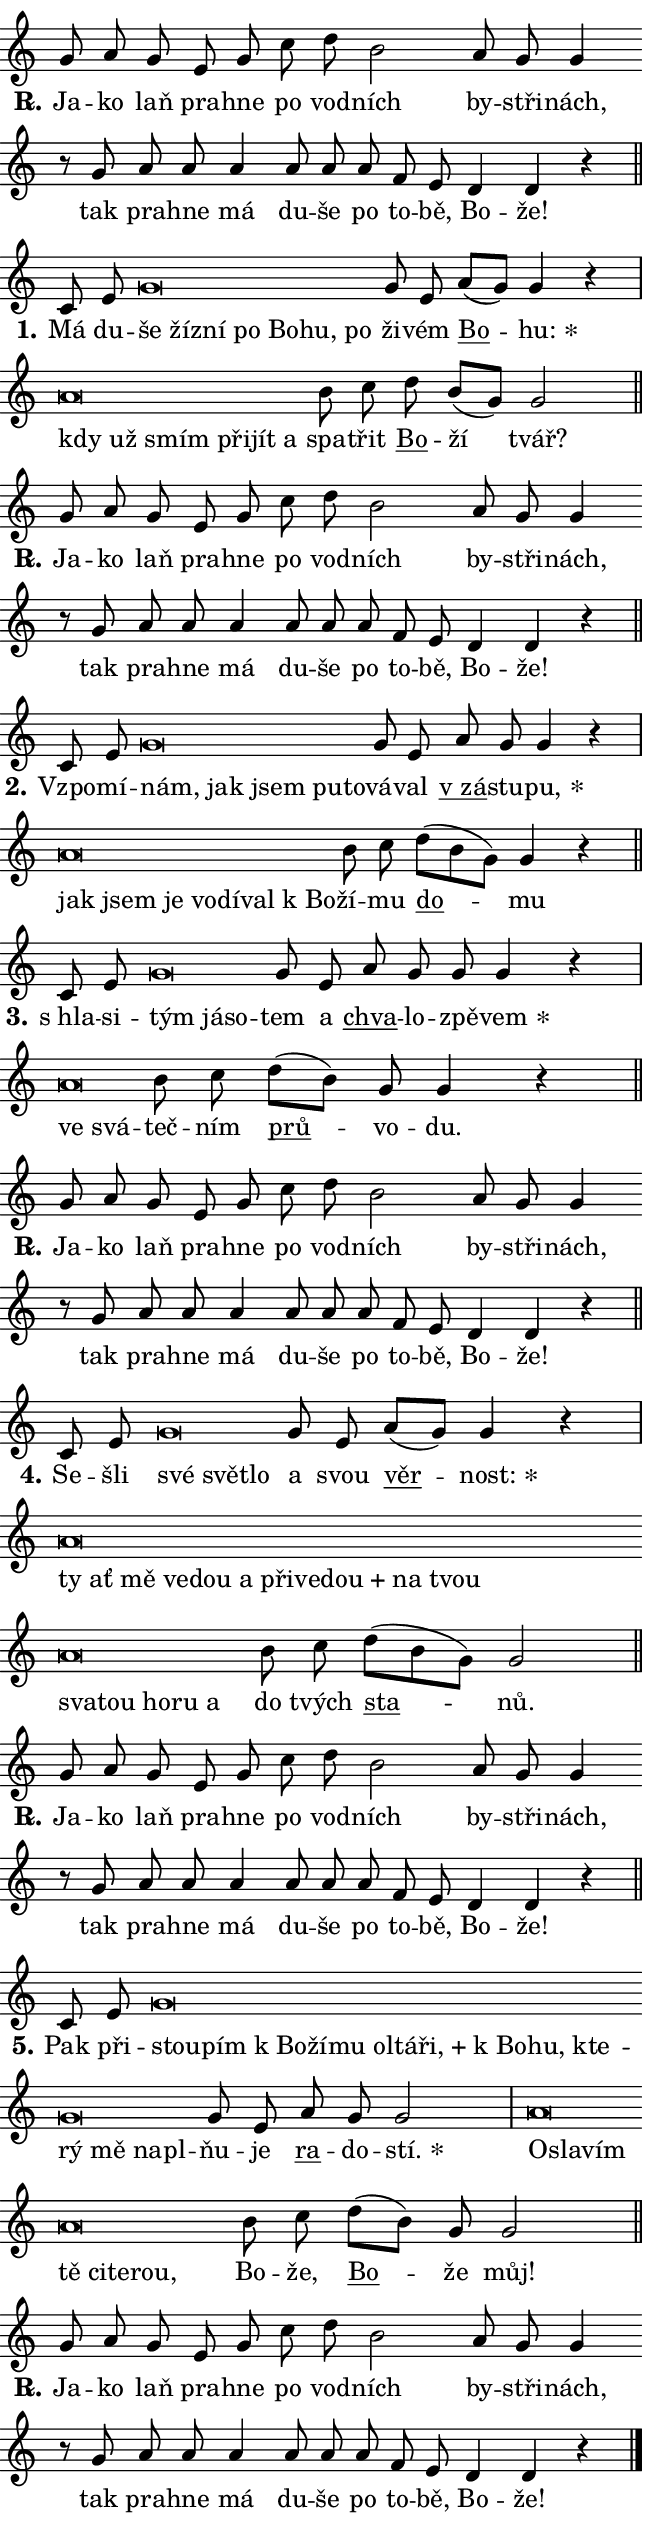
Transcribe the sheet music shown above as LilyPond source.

\version "2.24.0"
\header { tagline = "" }
\paper {
  indent = 0\cm
  top-margin = 0\cm
  right-margin = 0.13\cm % to fit lyric hyphens
  bottom-margin = 0\cm
  left-margin = 0\cm
  paper-width = 11\cm
  page-breaking = #ly:one-page-breaking
  system-system-spacing.basic-distance = #11
  score-system-spacing.basic-distance = #11
  ragged-last = ##f
}


%% Author: Thomas Morley
%% https://lists.gnu.org/archive/html/lilypond-user/2020-05/msg00002.html
#(define (line-position grob)
"Returns position of @var[grob} in current system:
   @code{'start}, if at first time-step
   @code{'end}, if at last time-step
   @code{'middle} otherwise
"
  (let* ((col (ly:item-get-column grob))
         (ln (ly:grob-object col 'left-neighbor))
         (rn (ly:grob-object col 'right-neighbor))
         (col-to-check-left (if (ly:grob? ln) ln col))
         (col-to-check-right (if (ly:grob? rn) rn col))
         (break-dir-left
           (and
             (ly:grob-property col-to-check-left 'non-musical #f)
             (ly:item-break-dir col-to-check-left)))
         (break-dir-right
           (and
             (ly:grob-property col-to-check-right 'non-musical #f)
             (ly:item-break-dir col-to-check-right))))
        (cond ((eqv? 1 break-dir-left) 'start)
              ((eqv? -1 break-dir-right) 'end)
              (else 'middle))))

#(define (tranparent-at-line-position vctor)
  (lambda (grob)
  "Relying on @code{line-position} select the relevant enry from @var{vctor}.
Used to determine transparency,"
    (case (line-position grob)
      ((end) (not (vector-ref vctor 0)))
      ((middle) (not (vector-ref vctor 1)))
      ((start) (not (vector-ref vctor 2))))))

noteHeadBreakVisibility =
#(define-music-function (break-visibility)(vector?)
"Makes @code{NoteHead}s transparent relying on @var{break-visibility}"
#{
  \override NoteHead.transparent =
    #(tranparent-at-line-position break-visibility)
#})

#(define delete-ledgers-for-transparent-note-heads
  (lambda (grob)
    "Reads whether a @code{NoteHead} is transparent.
If so this @code{NoteHead} is removed from @code{'note-heads} from
@var{grob}, which is supposed to be @code{LedgerLineSpanner}.
As a result ledgers are not printed for this @code{NoteHead}"
    (let* ((nhds-array (ly:grob-object grob 'note-heads))
           (nhds-list
             (if (ly:grob-array? nhds-array)
                 (ly:grob-array->list nhds-array)
                 '()))
           ;; Relies on the transparent-property being done before
           ;; Staff.LedgerLineSpanner.after-line-breaking is executed.
           ;; This is fragile ...
           (to-keep
             (remove
               (lambda (nhd)
                 (ly:grob-property nhd 'transparent #f))
               nhds-list)))
      ;; TODO find a better method to iterate over grob-arrays, similiar
      ;; to filter/remove etc for lists
      ;; For now rebuilt from scratch
      (set! (ly:grob-object grob 'note-heads)  '())
      (for-each
        (lambda (nhd)
          (ly:pointer-group-interface::add-grob grob 'note-heads nhd))
        to-keep))))

squashNotes = {
  \override NoteHead.X-extent = #'(-0.2 . 0.2)
  \override NoteHead.Y-extent = #'(-0.75 . 0)
  \override NoteHead.stencil =
    #(lambda (grob)
       (let ((pos (ly:grob-property grob 'staff-position)))
         (begin
           (if (< pos -7) (display "ERROR: Lower brevis then expected\n") (display ""))
           (if (<= pos -6) ly:text-interface::print ly:note-head::print))))
}
unSquashNotes = {
  \revert NoteHead.X-extent
  \revert NoteHead.Y-extent
  \revert NoteHead.stencil
}

hideNotes = \noteHeadBreakVisibility #begin-of-line-visible
unHideNotes = \noteHeadBreakVisibility #all-visible

% work-around for resetting accidentals
% https://lilypond.org/doc/v2.23/Documentation/notation/displaying-rhythms#unmetered-music
cadenzaMeasure = {
  \cadenzaOff
  \partial 1024 s1024
  \cadenzaOn
}

#(define-markup-command (accent layout props text) (markup?)
  "Underline accented syllable"
  (interpret-markup layout props
    #{\markup \override #'(offset . 4.3) \underline { #text }#}))

responsum = \markup \concat {
  "R" \hspace #-1.05 \path #0.1 #'((moveto 0 0.07) (lineto 0.9 0.8)) \hspace #0.05 "."
}

spaceSize = #0.6828661417322834 % exact space size for TeX Gyre Schola

\layout {
  \context {
    \Staff
    \remove "Time_signature_engraver"
    \override LedgerLineSpanner.after-line-breaking = #delete-ledgers-for-transparent-note-heads
  }
  \context {
    \Lyrics {
      \override LyricSpace.minimum-distance = \spaceSize
      \override LyricText.font-name = #"TeX Gyre Schola"
      \override LyricText.font-size = 1
      \override StanzaNumber.font-name = #"TeX Gyre Schola Bold"
      \override StanzaNumber.font-size = 1
    }
  }
  \context {
    \Score 
    \override NoteHead.text =
      #(lambda (grob) 
        (let ((pos (ly:grob-property grob 'staff-position)))
          #{\markup {
            \combine
              \halign #-0.55 \raise #(if (= pos -6) 0 0.5) \override #'(thickness . 2) \draw-line #'(3.2 . 0)
              \musicglyph "noteheads.sM1"
          }#}))
  }
}

% magnetic-lyrics.ily
%
%   written by
%     Jean Abou Samra <jean@abou-samra.fr>
%     Werner Lemberg <wl@gnu.org>
%
%   adapted by
%     Jiri Hon <jiri.hon@gmail.com>
%
% Version 2022-Apr-15

% https://www.mail-archive.com/lilypond-user@gnu.org/msg149350.html

#(define (Left_hyphen_pointer_engraver context)
   "Collect syllable-hyphen-syllable occurrences in lyrics and store
them in properties.  This engraver only looks to the left.  For
example, if the lyrics input is @code{foo -- bar}, it does the
following.

@itemize @bullet
@item
Set the @code{text} property of the @code{LyricHyphen} grob between
@q{foo} and @q{bar} to @code{foo}.

@item
Set the @code{left-hyphen} property of the @code{LyricText} grob with
text @q{foo} to the @code{LyricHyphen} grob between @q{foo} and
@q{bar}.
@end itemize

Use this auxiliary engraver in combination with the
@code{lyric-@/text::@/apply-@/magnetic-@/offset!} hook."
   (let ((hyphen #f)
         (text #f))
     (make-engraver
      (acknowledgers
       ((lyric-syllable-interface engraver grob source-engraver)
        (set! text grob)))
      (end-acknowledgers
       ((lyric-hyphen-interface engraver grob source-engraver)
        ;(when (not (grob::has-interface grob 'lyric-space-interface))
          (set! hyphen grob)));)
      ((stop-translation-timestep engraver)
       (when (and text hyphen)
         (ly:grob-set-object! text 'left-hyphen hyphen))
       (set! text #f)
       (set! hyphen #f)))))

#(define (lyric-text::apply-magnetic-offset! grob)
   "If the space between two syllables is less than the value in
property @code{LyricText@/.details@/.squash-threshold}, move the right
syllable to the left so that it gets concatenated with the left
syllable.

Use this function as a hook for
@code{LyricText@/.after-@/line-@/breaking} if the
@code{Left_@/hyphen_@/pointer_@/engraver} is active."
   (let ((hyphen (ly:grob-object grob 'left-hyphen #f)))
     (when hyphen
       (let ((left-text (ly:spanner-bound hyphen LEFT)))
         (when (grob::has-interface left-text 'lyric-syllable-interface)
           (let* ((common (ly:grob-common-refpoint grob left-text X))
                  (this-x-ext (ly:grob-extent grob common X))
                  (left-x-ext
                   (begin
                     ;; Trigger magnetism for left-text.
                     (ly:grob-property left-text 'after-line-breaking)
                     (ly:grob-extent left-text common X)))
                  ;; `delta` is the gap width between two syllables.
                  (delta (- (interval-start this-x-ext)
                            (interval-end left-x-ext)))
                  (details (ly:grob-property grob 'details))
                  (threshold (assoc-get 'squash-threshold details 0.2)))
             (when (< delta threshold)
               (let* (;; We have to manipulate the input text so that
                      ;; ligatures crossing syllable boundaries are not
                      ;; disabled.  For languages based on the Latin
                      ;; script this is essentially a beautification.
                      ;; However, for non-Western scripts it can be a
                      ;; necessity.
                      (lt (ly:grob-property left-text 'text))
                      (rt (ly:grob-property grob 'text))
                      (is-space (grob::has-interface hyphen 'lyric-space-interface))
                      (space (if is-space " " ""))
                      (extra-delta (if is-space spaceSize 0))
                      ;; Append new syllable.
                      (ltrt-space (if (and (string? lt) (string? rt))
                                (string-append lt space rt)
                                (make-concat-markup (list lt space rt))))
                      ;; Right-align `ltrt` to the right side.
                      (ltrt-space-markup (grob-interpret-markup
                               grob
                               (make-translate-markup
                                (cons (interval-length this-x-ext) 0)
                                (make-right-align-markup ltrt-space)))))
                 (begin
                   ;; Don't print `left-text`.
                   (ly:grob-set-property! left-text 'stencil #f)
                   ;; Set text and stencil (which holds all collected
                   ;; syllables so far) and shift it to the left.
                   (ly:grob-set-property! grob 'text ltrt-space)
                   (ly:grob-set-property! grob 'stencil ltrt-space-markup)
                   (ly:grob-translate-axis! grob (- (- delta extra-delta)) X))))))))))


#(define (lyric-hyphen::displace-bounds-first grob)
   ;; Make very sure this callback isn't triggered too early.
   (let ((left (ly:spanner-bound grob LEFT))
         (right (ly:spanner-bound grob RIGHT)))
     (ly:grob-property left 'after-line-breaking)
     (ly:grob-property right 'after-line-breaking)
     (ly:lyric-hyphen::print grob)))

squashThreshold = #0.4

\layout {
  \context {
    \Lyrics
    \consists #Left_hyphen_pointer_engraver
    \override LyricText.after-line-breaking =
      #lyric-text::apply-magnetic-offset!
    \override LyricHyphen.stencil = #lyric-hyphen::displace-bounds-first
    \override LyricText.details.squash-threshold = \squashThreshold
    \override LyricHyphen.minimum-distance = 0
    \override LyricHyphen.minimum-length = \squashThreshold
  }
}

squashText = \override LyricText.details.squash-threshold = 9999
unSquashText = \override LyricText.details.squash-threshold = \squashThreshold

leftText = \override LyricText.self-alignment-X = #LEFT
unLeftText = \revert LyricText.self-alignment-X

starOffset = #(lambda (grob) 
                (let ((x_offset (ly:self-alignment-interface::aligned-on-x-parent grob)))
                  (if (= x_offset 0) 0 (+ x_offset 1.2))))

star = #(define-music-function (syllable)(string?)
"Append star separator at the end of a syllable"
#{
  \once \override LyricText.X-offset = #starOffset
  \lyricmode { \markup {
    #syllable
    \override #'((font-name . "TeX Gyre Schola Bold")) \hspace #0.2 \lower #0.65 \larger "*"
  } }
#})

starAccent = #(define-music-function (syllable)(string?)
"Append star separator at the end of a syllable and make accent"
#{
  \once \override LyricText.X-offset = #starOffset
  \lyricmode { \markup {
    \accent #syllable
    \override #'((font-name . "TeX Gyre Schola Bold")) \hspace #0.2 \lower #0.65 \larger "*"
  } }
#})

breath = #(define-music-function (syllable)(string?)
"Append breathing indicator at the end of a syllable"
#{
  \lyricmode { \markup { #syllable "+" } }
#})

optionalBreath = #(define-music-function (syllable)(string?)
"Append optional breathing indicator at the end of a syllable"
#{
  \lyricmode { \markup { #syllable "(+)" } }
#})


\score {
    <<
        \new Voice = "melody" { \cadenzaOn \key c \major \relative { g'8 a g e g c d b2 \bar "" a8 g g4 \bar "" r8 g a a a4 \bar "" a8 a \bar "" a f e \bar "" d4 d r \cadenzaMeasure \bar "||" \break } }
        \new Lyrics \lyricsto "melody" { \lyricmode { \set stanza = \responsum
Ja -- ko laň pra -- hne po vod -- ních by -- stři -- nách, tak pra -- hne má du -- še po to -- bě, Bo -- že! } }
    >>
    \layout {}
}

\score {
    <<
        \new Voice = "melody" { \cadenzaOn \key c \major \relative { c'8 e \bar "" \squashNotes g\breve*1/16 \hideNotes \breve*1/16 \bar "" \breve*1/16 \bar "" \breve*1/16 \bar "" \breve*1/16 \bar "" \breve*1/16 \breve*1/16 \bar "" \unHideNotes \unSquashNotes g8 e \bar "" a[( g)] g4 r \cadenzaMeasure \bar "|" \squashNotes a\breve*1/16 \hideNotes \breve*1/16 \bar "" \breve*1/16 \bar "" \breve*1/16 \bar "" \breve*1/16 \breve*1/16 \bar "" \unHideNotes \unSquashNotes b8 c \bar "" d b[( g)] g2 \cadenzaMeasure \bar "||" \break } }
        \new Lyrics \lyricsto "melody" { \lyricmode { \set stanza = "1."
Má du -- \leftText še \squashText žíz -- ní po Bo -- hu, po \unLeftText \unSquashText ži -- vém \markup \accent Bo -- \star hu: \leftText kdy \squashText už smím při -- jít a \unLeftText \unSquashText spa -- třit \markup \accent Bo -- ží tvář? } }
    >>
    \layout {}
}

\score {
    <<
        \new Voice = "melody" { \cadenzaOn \key c \major \relative { g'8 a g e g c d b2 \bar "" a8 g g4 \bar "" r8 g a a a4 \bar "" a8 a \bar "" a f e \bar "" d4 d r \cadenzaMeasure \bar "||" \break } }
        \new Lyrics \lyricsto "melody" { \lyricmode { \set stanza = \responsum
Ja -- ko laň pra -- hne po vod -- ních by -- stři -- nách, tak pra -- hne má du -- še po to -- bě, Bo -- že! } }
    >>
    \layout {}
}

\score {
    <<
        \new Voice = "melody" { \cadenzaOn \key c \major \relative { c'8 e \bar "" \squashNotes g\breve*1/16 \hideNotes \breve*1/16 \bar "" \breve*1/16 \bar "" \breve*1/16 \breve*1/16 \bar "" \unHideNotes \unSquashNotes g8 e \bar "" a g g4 r \cadenzaMeasure \bar "|" \squashNotes a\breve*1/16 \hideNotes \breve*1/16 \bar "" \breve*1/16 \bar "" \breve*1/16 \bar "" \breve*1/16 \bar "" \breve*1/16 \breve*1/16 \bar "" \unHideNotes \unSquashNotes b8 c \bar "" d[( b g)] g4 r \cadenzaMeasure \bar "||" \break } }
        \new Lyrics \lyricsto "melody" { \lyricmode { \set stanza = "2."
Vzpo -- mí -- \leftText nám, \squashText jak jsem pu -- to -- \unLeftText \unSquashText vá -- val \markup \accent "v zá" -- stu -- \star pu, \leftText jak \squashText jsem je vo -- dí -- val "k Bo" -- \unLeftText \unSquashText ží -- mu \markup \accent do -- mu } }
    >>
    \layout {}
}

\score {
    <<
        \new Voice = "melody" { \cadenzaOn \key c \major \relative { c'8 e \bar "" \squashNotes g\breve*1/16 \hideNotes \breve*1/16 \breve*1/16 \bar "" \unHideNotes \unSquashNotes g8 e \bar "" a g g g4 r \cadenzaMeasure \bar "|" \squashNotes a\breve*1/16 \hideNotes \breve*1/16 \bar "" \unHideNotes \unSquashNotes b8 c \bar "" d[( b)] g g4 r \cadenzaMeasure \bar "||" \break } }
        \new Lyrics \lyricsto "melody" { \lyricmode { \set stanza = "3."
"s hla" -- si -- \leftText tým \squashText já -- so -- \unLeftText \unSquashText tem a \markup \accent chva -- lo -- zpě -- \star vem \leftText ve \squashText svá -- \unLeftText \unSquashText teč -- ním \markup \accent prů -- vo -- du. } }
    >>
    \layout {}
}

\score {
    <<
        \new Voice = "melody" { \cadenzaOn \key c \major \relative { g'8 a g e g c d b2 \bar "" a8 g g4 \bar "" r8 g a a a4 \bar "" a8 a \bar "" a f e \bar "" d4 d r \cadenzaMeasure \bar "||" \break } }
        \new Lyrics \lyricsto "melody" { \lyricmode { \set stanza = \responsum
Ja -- ko laň pra -- hne po vod -- ních by -- stři -- nách, tak pra -- hne má du -- še po to -- bě, Bo -- že! } }
    >>
    \layout {}
}

\score {
    <<
        \new Voice = "melody" { \cadenzaOn \key c \major \relative { c'8 e \bar "" \squashNotes g\breve*1/16 \hideNotes \breve*1/16 \breve*1/16 \bar "" \unHideNotes \unSquashNotes g8 e \bar "" a[( g)] g4 r \cadenzaMeasure \bar "|" \squashNotes a\breve*1/16 \hideNotes \breve*1/16 \bar "" \breve*1/16 \bar "" \breve*1/16 \bar "" \breve*1/16 \bar "" \breve*1/16 \bar "" \breve*1/16 \bar "" \breve*1/16 \bar "" \breve*1/16 \bar "" \breve*1/16 \bar "" \breve*1/16 \bar "" \breve*1/16 \bar "" \breve*1/16 \bar "" \breve*1/16 \bar "" \breve*1/16 \breve*1/16 \bar "" \unHideNotes \unSquashNotes b8 c \bar "" d[( b g)] g2 \cadenzaMeasure \bar "||" \break } }
        \new Lyrics \lyricsto "melody" { \lyricmode { \set stanza = "4."
Se -- šli \leftText své \squashText svět -- lo \unLeftText \unSquashText a svou \markup \accent věr -- \star nost: \leftText ty \squashText ať mě ve -- dou a při -- ve -- \breath "dou" na tvou sva -- tou ho -- ru a \unLeftText \unSquashText do tvých \markup \accent sta -- nů. } }
    >>
    \layout {}
}

\score {
    <<
        \new Voice = "melody" { \cadenzaOn \key c \major \relative { g'8 a g e g c d b2 \bar "" a8 g g4 \bar "" r8 g a a a4 \bar "" a8 a \bar "" a f e \bar "" d4 d r \cadenzaMeasure \bar "||" \break } }
        \new Lyrics \lyricsto "melody" { \lyricmode { \set stanza = \responsum
Ja -- ko laň pra -- hne po vod -- ních by -- stři -- nách, tak pra -- hne má du -- še po to -- bě, Bo -- že! } }
    >>
    \layout {}
}

\score {
    <<
        \new Voice = "melody" { \cadenzaOn \key c \major \relative { c'8 e \bar "" \squashNotes g\breve*1/16 \hideNotes \breve*1/16 \bar "" \breve*1/16 \bar "" \breve*1/16 \bar "" \breve*1/16 \bar "" \breve*1/16 \bar "" \breve*1/16 \bar "" \breve*1/16 \bar "" \breve*1/16 \bar "" \breve*1/16 \bar "" \breve*1/16 \bar "" \breve*1/16 \bar "" \breve*1/16 \bar "" \breve*1/16 \breve*1/16 \bar "" \unHideNotes \unSquashNotes g8 e \bar "" a g g2 \cadenzaMeasure \bar "|" \squashNotes a\breve*1/16 \hideNotes \breve*1/16 \bar "" \breve*1/16 \bar "" \breve*1/16 \bar "" \breve*1/16 \bar "" \breve*1/16 \breve*1/16 \bar "" \unHideNotes \unSquashNotes b8 c \bar "" d[( b)] g g2 \cadenzaMeasure \bar "||" \break } }
        \new Lyrics \lyricsto "melody" { \lyricmode { \set stanza = "5."
Pak při -- \leftText stou -- \squashText pím "k Bo" -- ží -- mu ol -- tá -- \breath "ři," "k Bo" -- hu, kte -- rý mě na -- pl -- \unLeftText \unSquashText ňu -- je \markup \accent ra -- do -- \star stí. \leftText O -- \squashText sla -- vím tě ci -- te -- rou, \unLeftText \unSquashText Bo -- že, \markup \accent Bo -- že můj! } }
    >>
    \layout {}
}

\score {
    <<
        \new Voice = "melody" { \cadenzaOn \key c \major \relative { g'8 a g e g c d b2 \bar "" a8 g g4 \bar "" r8 g a a a4 \bar "" a8 a \bar "" a f e \bar "" d4 d r \cadenzaMeasure \bar "||" \break } \bar "|." }
        \new Lyrics \lyricsto "melody" { \lyricmode { \set stanza = \responsum
Ja -- ko laň pra -- hne po vod -- ních by -- stři -- nách, tak pra -- hne má du -- še po to -- bě, Bo -- že! } }
    >>
    \layout {}
}
